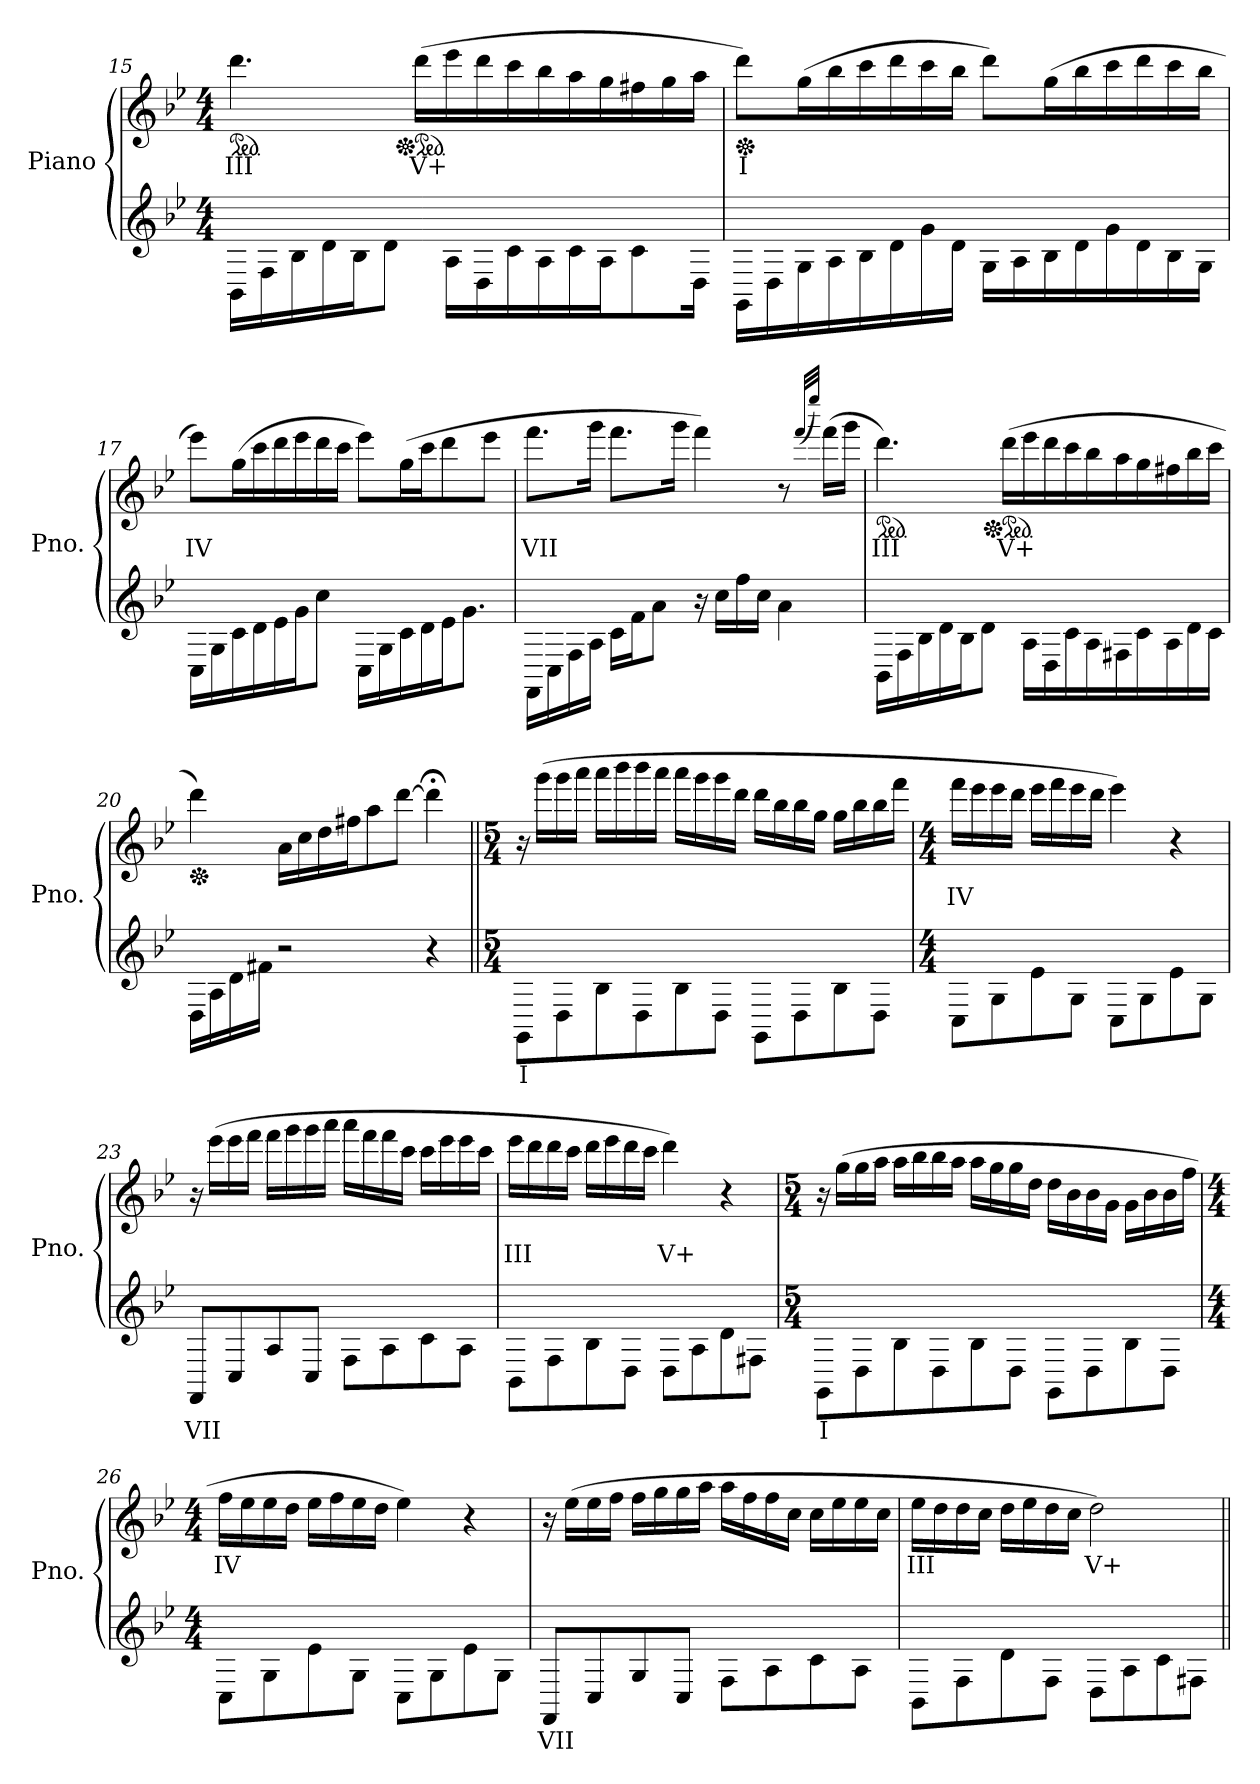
**kern	**text	**kern	**text
*part1	*part1	*part1	*part1
*staff2	*staff2	*staff1	*staff1
*I"Piano	*	*	*
*I'Pno.	*	*	*
*clefG2	*	*clefG2	*
*k[b-e-]	*	*k[b-e-]	*
*M4/4	*	*M4/4	*
*	*	*ped	*
=15	=15	=15	=15
!	!	!	!LO:LY:b
16BB-\LL	.	4.ddd\	III
16F\	.	.	.
16B-\	.	.	.
16d\	.	.	.
16B-\J	.	.	.
8d\J	.	.	.
*	*	*Xped	*
*	*	*ped	*
!	!	!	!LO:LY:b
.	.	(>16ddd\LL	V+
16A\LL	.	16eee-\	.
16D\	.	16ddd\	.
16c\	.	16ccc\	.
16A\	.	16bb-\	.
16c\	.	16aa\	.
16A\J	.	16gg\	.
8c\	.	16ff#X\	.
.	.	16gg\	.
16D\Jk	.	16aa\JJ	.
!!LO:LB:g=z
=16	=16	=16	=16
*	*	*Xped	*
!	!	!	!LO:LY:b
16GG\LL	.	8ddd\L)	I
16D\	.	.	.
16G\	.	(>16gg\L	.
16A\	.	16bb-\	.
16B-\	.	16ccc\	.
16d\	.	16ddd\	.
16g\	.	16ccc\	.
16d\JJ	.	16bb-\JJ	.
16G\LL	.	8ddd\L)	.
16A\	.	.	.
16B-\	.	(>16gg\L	.
16d\	.	16bb-\	.
16g\	.	16ccc\	.
16d\	.	16ddd\	.
16B-\	.	16ccc\	.
16G\JJ	.	16bb-\JJ	.
=17	=17	=17	=17
!	!	!	!LO:LY:b
16C\LL	.	8eee-\L)	IV
16G\	.	.	.
16c\	.	(>16gg\L	.
16d\	.	16ccc\	.
16e-\	.	16ddd\	.
16g\J	.	16eee-\	.
8cc\J	.	16ddd\	.
.	.	16ccc\JJ	.
16C\LL	.	8eee-\L)	.
16G\	.	.	.
16c\	.	(>16gg\L	.
16d\	.	16ccc\J	.
16e-\J	.	8ddd\	.
8.g\J	.	.	.
.	.	8eee-\J	.
!!LO:LB:g=z
=18	=18	=18	=18
!	!	!	!LO:LY:b
16FF\LL	.	8.fff\L	VII
16C\	.	.	.
16F\	.	.	.
16A\JJ	.	16ggg\Jk	.
16c\LL	.	8.fff\L	.
16f\J	.	.	.
8a\J	.	.	.
.	.	16ggg\Jk	.
16r	.	4fff\)	.
16cc\LL	.	.	.
16ff\	.	.	.
16cc\JJ	.	.	.
4a\	.	8r	.
.	.	(<32qfff/LLL	.
.	.	32qeeee-/JJJ)	.
.	.	(>16fff\LL	.
.	.	16ggg\JJ	.
=19	=19	=19	=19
*	*	*ped	*
!	!	!	!LO:LY:b
16BB-\LL	.	4.ddd\)	III
16F\	.	.	.
16B-\	.	.	.
16d\	.	.	.
16B-\J	.	.	.
8d\J	.	.	.
*	*	*Xped	*
*	*	*ped	*
!	!	!	!LO:LY:b
.	.	(>16ddd\LL	V+
16A\LL	.	16eee-\	.
16D\	.	16ddd\	.
16c\	.	16ccc\	.
16A\	.	16bb-\	.
16F#X\	.	16aa\	.
16c\	.	16gg\	.
16A\	.	16ff#X\	.
16d\	.	16bb-\	.
16c\JJ	.	16ccc\JJ	.
!!LO:PB:g=z
=20	=20	=20	=20
*	*	*Xped	*
16D\LL	.	4ddd\)	.
16A\	.	.	.
16d\	.	.	.
16f#X\JJ	.	.	.
2r	.	16a\LL	.
.	.	16cc\	.
.	.	16dd\	.
.	.	16ff#X\J	.
.	.	8aa\	.
.	.	[8ddd\J	.
4r	.	4ddd;<\]	.
=21||	=21||	=21||	=21||
*M5/4	*	*M5/4	*
!	!LO:LY:b	!	!
8GG\L	I	16r	.
.	.	(>16ggg\LL	.
8D\	.	16ggg\	.
.	.	16aaa\JJ	.
8B-\	.	16aaa\LL	.
.	.	16bbb-\	.
8D\	.	16bbb-\	.
.	.	16aaa\JJ	.
8B-\	.	16aaa\LL	.
.	.	16ggg\	.
8D\J	.	16ggg\	.
.	.	16ddd\JJ	.
8GG\L	.	16ddd\LL	.
.	.	16bb-\	.
8D\	.	16bb-\	.
.	.	16gg\JJ	.
8B-\	.	16gg\LL	.
.	.	16bb-\	.
8D\J	.	16bb-\	.
.	.	16fff\JJ	.
!!LO:PB:g=z
=22	=22	=22	=22
*M4/4	*	*M4/4	*
!	!	!	!LO:LY:b
8C\L	.	16fff\LL	IV
.	.	16eee-\	.
8G\	.	16eee-\	.
.	.	16ddd\JJ	.
8e-\	.	16eee-\LL	.
.	.	16fff\	.
8G\J	.	16eee-\	.
.	.	16ddd\JJ	.
8C\L	.	4eee-\)	.
8G\	.	.	.
8e-\	.	4r	.
8G\J	.	.	.
=23	=23	=23	=23
!	!LO:LY:b	!	!
8FF/L	VII	16r	.
.	.	(>16eee-\LL	.
8C/	.	16eee-\	.
.	.	16fff\JJ	.
8A/	.	16fff\LL	.
.	.	16ggg\	.
8C/J	.	16ggg\	.
.	.	16aaa\JJ	.
8F\L	.	16aaa\LL	.
.	.	16fff\	.
8A\	.	16fff\	.
.	.	16ccc\JJ	.
8c\	.	16ccc\LL	.
.	.	16eee-\	.
8A\J	.	16eee-\	.
.	.	16ccc\JJ	.
!!LO:LB:g=z
=24	=24	=24	=24
!	!	!	!LO:LY:b
8BB-\L	.	16eee-\LL	III
.	.	16ddd\	.
8F\	.	16ddd\	.
.	.	16ccc\JJ	.
8B-\	.	16ddd\LL	.
.	.	16eee-\	.
8D\J	.	16ddd\	.
.	.	16ccc\JJ	.
!	!	!	!LO:LY:b
8D\L	.	4ddd\)	V+
8A\	.	.	.
8d\	.	4r	.
8F#X\J	.	.	.
=25	=25	=25	=25
*M5/4	*	*M5/4	*
!	!LO:LY:b	!	!
8GG\L	I	16r	.
.	.	(>16gg\LL	.
8D\	.	16gg\	.
.	.	16aa\JJ	.
8B-\	.	16aa\LL	.
.	.	16bb-\	.
8D\	.	16bb-\	.
.	.	16aa\JJ	.
8B-\	.	16aa\LL	.
.	.	16gg\	.
8D\J	.	16gg\	.
.	.	16dd\JJ	.
8GG\L	.	16dd\LL	.
.	.	16b-\	.
8D\	.	16b-\	.
.	.	16g\JJ	.
8B-\	.	16g\LL	.
.	.	16b-\	.
8D\J	.	16b-\	.
.	.	16ff\JJ	.
!!LO:LB:g=z
=26	=26	=26	=26
*M4/4	*	*M4/4	*
!	!	!	!LO:LY:b
8C\L	.	16ff\LL	IV
.	.	16ee-\	.
8G\	.	16ee-\	.
.	.	16dd\JJ	.
8e-\	.	16ee-\LL	.
.	.	16ff\	.
8G\J	.	16ee-\	.
.	.	16dd\JJ	.
8C\L	.	4ee-\)	.
8G\	.	.	.
8e-\	.	4r	.
8G\J	.	.	.
=27	=27	=27	=27
!	!LO:LY:b	!	!
8FF/L	VII	16r	.
.	.	(>16ee-\LL	.
8C/	.	16ee-\	.
.	.	16ff\JJ	.
8G/	.	16ff\LL	.
.	.	16gg\	.
8C/J	.	16gg\	.
.	.	16aa\JJ	.
8F\L	.	16aa\LL	.
.	.	16ff\	.
8A\	.	16ff\	.
.	.	16cc\JJ	.
8c\	.	16cc\LL	.
.	.	16ee-\	.
8A\J	.	16ee-\	.
.	.	16cc\JJ	.
=28	=28	=28	=28
!	!	!	!LO:LY:b
8BB-\L	.	16ee-\LL	III
.	.	16dd\	.
8F\	.	16dd\	.
.	.	16cc\JJ	.
8d\	.	16dd\LL	.
.	.	16ee-\	.
8F\J	.	16dd\	.
.	.	16cc\JJ	.
!	!	!	!LO:LY:b
8D\L	.	2dd\)	V+
8A\	.	.	.
8c\	.	.	.
8F#X\J	.	.	.
=||	=||	=||	=||
*-	*-	*-	*-
